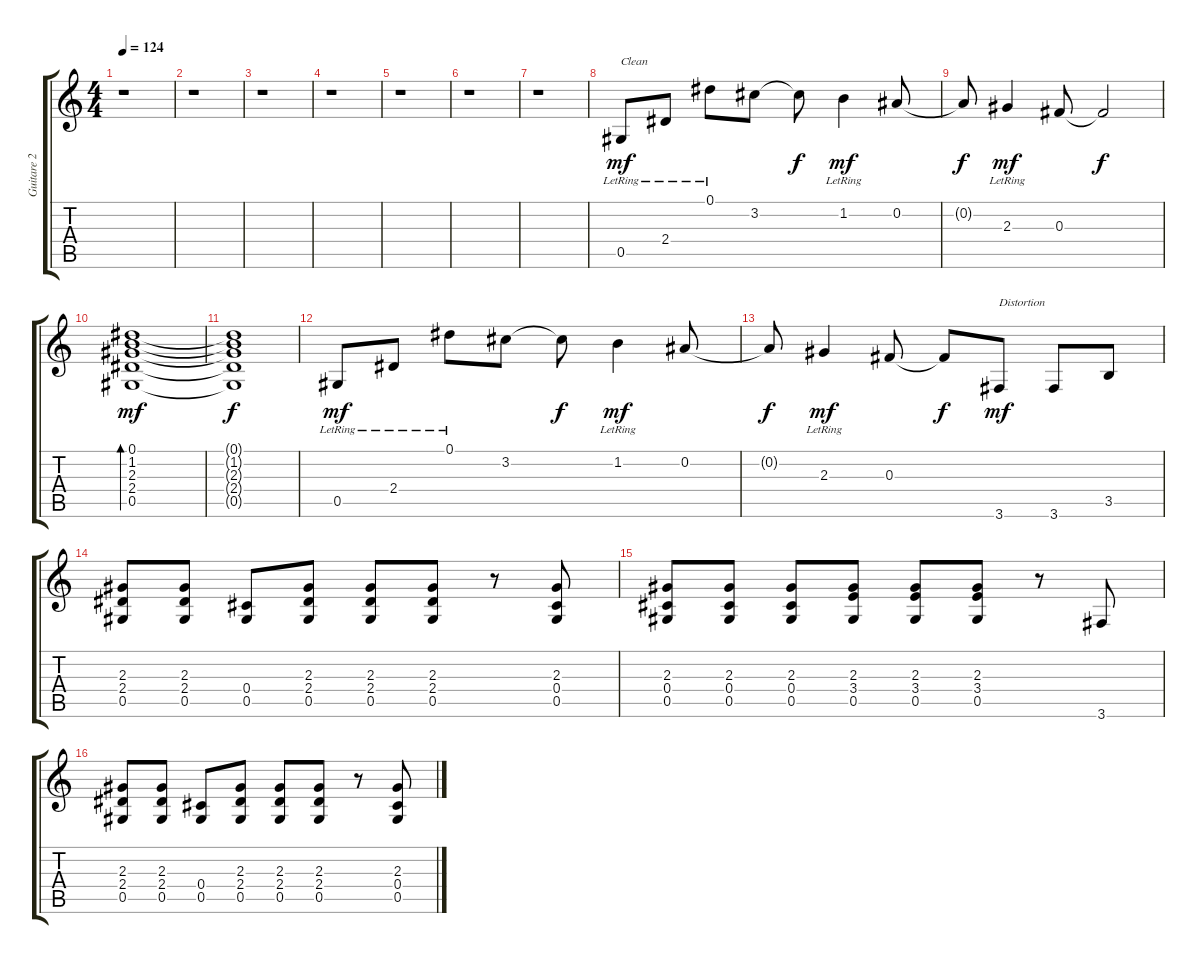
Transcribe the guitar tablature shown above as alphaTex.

\track ("Guitare 2" "Guitare 2") {instrument distortionguitar}
\staff {score tabs}
\tuning (Eb4 Bb3 Gb3 Db3 Ab2 Eb2) {hide}
\ts (4 4)
\tempo 124
\clef g2
\ks c
r.1{dy mf instrument distortionguitar} |
r.1 |
r.1 |
r.1 |
r.1 |
r.1 |
r.1 |
0.5{lr}.8{txt "Clean" instrument electricguitarclean} 2.4{lr}.8 0.1{lr}.8 3.2.8 3.2{t}.8{dy f} 1.2{lr}.4{dy mf} 0.2.8 |
0.2{t}.8{dy f} 2.3{lr}.4{dy mf} 0.3.8 0.3{t}.2{dy f} |
(0.1 1.2 2.3 2.4 0.5).1{bd 240 dy mf} |
(0.1{t} 1.2{t} 2.3{t} 2.4{t} 0.5{t}).1{dy f} |
0.5{lr}.8{dy mf} 2.4{lr}.8 0.1{lr}.8 3.2.8 3.2{t}.8{dy f} 1.2{lr}.4{dy mf} 0.2.8 |
0.2{t}.8{dy f} 2.3{lr}.4{dy mf} 0.3.8 0.3{t}.8{dy f} 3.6.8{txt "Distortion" dy mf instrument distortionguitar} 3.6.8 3.5.8 |
(2.3 2.4 0.5).8 (2.3 2.4 0.5).8 (0.4 0.5).8 (2.3 2.4 0.5).8 (2.3 2.4 0.5).8 (2.3 2.4 0.5).8 r.8 (2.3 0.4 0.5).8 |
(2.3 0.4 0.5).8 (2.3 0.4 0.5).8 (2.3 0.4 0.5).8 (2.3 3.4 0.5).8 (2.3 3.4 0.5).8 (2.3 3.4 0.5).8 r.8 3.6.8 |
(2.3 2.4 0.5).8 (2.3 2.4 0.5).8 (0.4 0.5).8 (2.3 2.4 0.5).8 (2.3 2.4 0.5).8 (2.3 2.4 0.5).8 r.8 (2.3 0.4 0.5).8
